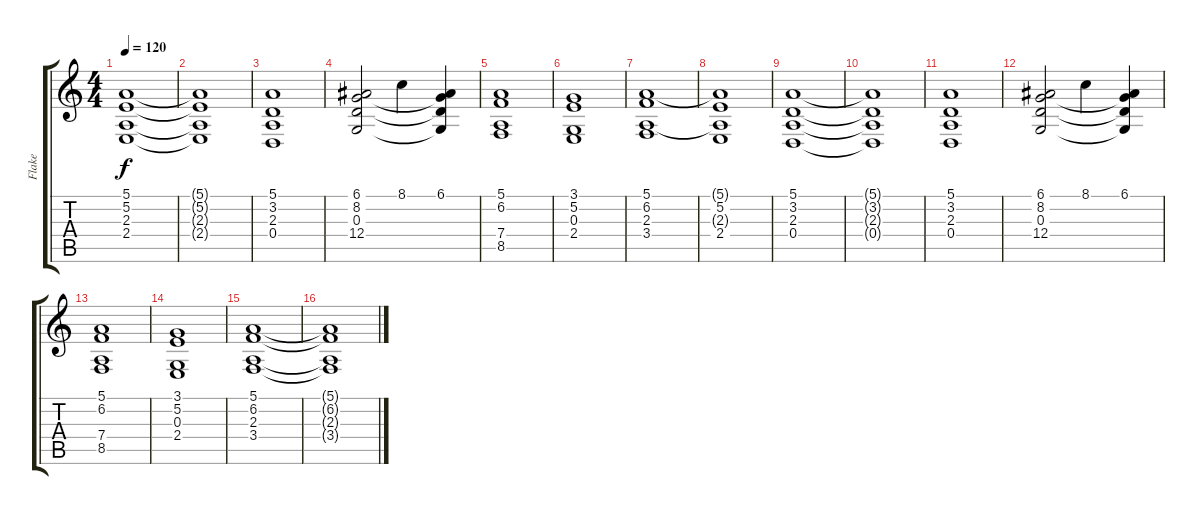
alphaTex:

\track ("Flake" "Flake") {instrument percussiveorgan}
\staff {score tabs}
\tuning (E4 B3 G3 D3 A2 E2) {hide}
\ts (4 4)
\tempo 120
\clef g2
\ks c
(5.1{t} 5.2 2.3{t} 2.4).1{dy f} |
(5.1{t} 5.2{t} 2.3{t} 2.4{t}).1 |
(5.1 3.2 2.3 0.4).1 |
(6.1 8.2 0.3 12.4).2 8.1.4 (6.1 8.2{t} 0.3{t} 12.4{t}).4 |
(5.1 6.2 7.4 8.5).1 |
(3.1 5.2 0.3 2.4).1 |
(5.1 6.2 2.3 3.4).1 |
(5.1{t} 5.2 2.3{t} 2.4).1 |
(5.1 3.2 2.3 0.4).1 |
(5.1{t} 3.2{t} 2.3{t} 0.4{t}).1 |
(5.1 3.2 2.3 0.4).1{volume 9 instrument choiraahs} |
(6.1 8.2 0.3 12.4).2 8.1.4 (6.1 8.2{t} 0.3{t} 12.4{t}).4 |
(5.1 6.2 7.4 8.5).1 |
(3.1 5.2 0.3 2.4).1 |
(5.1 6.2 2.3 3.4).1 |
(5.1{t} 6.2{t} 2.3{t} 3.4{t}).1
